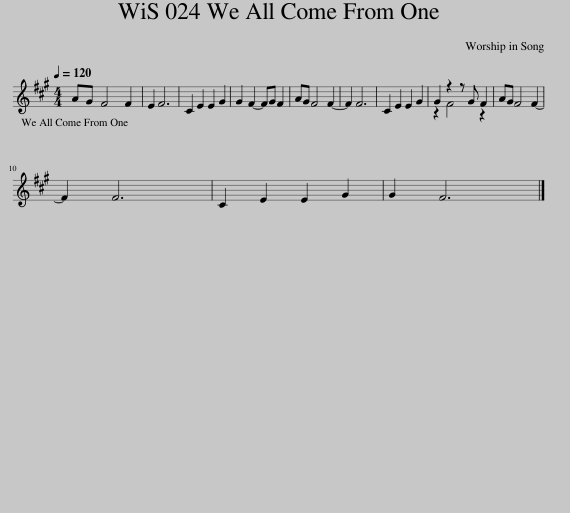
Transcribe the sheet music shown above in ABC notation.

X:1
%%score ( 1 2 )
L:1/8
Q:1/4=120
M:4/4
I:linebreak $
K:A
V:1 treble
V:2 treble
V:1
 AG F4 F2 | E2 F6 | C2 E2 E2 G2 | G2 F2- FG F2 | AG F4 F2- | %5
 F2 F6 | C2 E2 E2 G2 | G2 z2 z G F2 | AG F4 F2- |$ F2 F6 | %10
 C2 E2 E2 G2 | G2 F6 |] %12
V:2
 x8 | x8 | x8 | x8 | x8 | %5
 x8 | x8 | z2 F4 z2 | x8 |$ x8 | %10
 x8 | x8 |] %12
